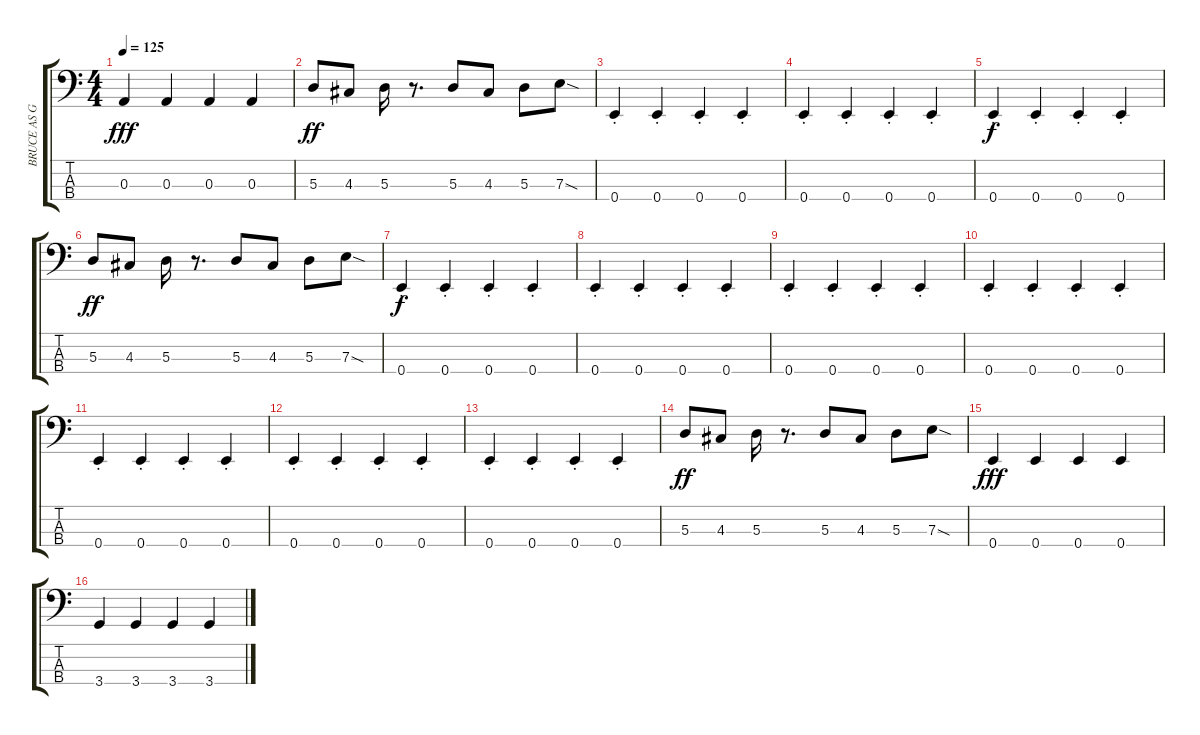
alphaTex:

\track ("BRUCE AS GENE" "BRUCE AS G") {instrument electricbassfinger}
\staff {score tabs}
\tuning (G2 D2 A1 E1) {hide}
\ts (4 4)
\tempo 125
\clef f4
\ks c
0.3.4{dy fff} 0.3.4 0.3.4 0.3.4 |
5.3.8{dy ff} 4.3.8 5.3.16 r.8{d} 5.3.8 4.3.8 5.3.8 7.3{sod}.8 |
0.4{st}.4 0.4{st}.4 0.4{st}.4 0.4{st}.4 |
0.4{st}.4 0.4{st}.4 0.4{st}.4 0.4{st}.4 |
0.4{st}.4{dy f} 0.4{st}.4 0.4{st}.4 0.4{st}.4 |
5.3.8{dy ff} 4.3.8 5.3.16 r.8{d} 5.3.8 4.3.8 5.3.8 7.3{sod}.8 |
0.4{st}.4{dy f} 0.4{st}.4 0.4{st}.4 0.4{st}.4 |
0.4{st}.4 0.4{st}.4 0.4{st}.4 0.4{st}.4 |
0.4{st}.4 0.4{st}.4 0.4{st}.4 0.4{st}.4 |
0.4{st}.4 0.4{st}.4 0.4{st}.4 0.4{st}.4 |
0.4{st}.4 0.4{st}.4 0.4{st}.4 0.4{st}.4 |
0.4{st}.4 0.4{st}.4 0.4{st}.4 0.4{st}.4 |
0.4{st}.4 0.4{st}.4 0.4{st}.4 0.4{st}.4 |
5.3.8{dy ff} 4.3.8 5.3.16 r.8{d} 5.3.8 4.3.8 5.3.8 7.3{sod}.8 |
0.4.4{dy fff} 0.4.4 0.4.4 0.4.4 |
3.4.4 3.4.4 3.4.4 3.4.4
